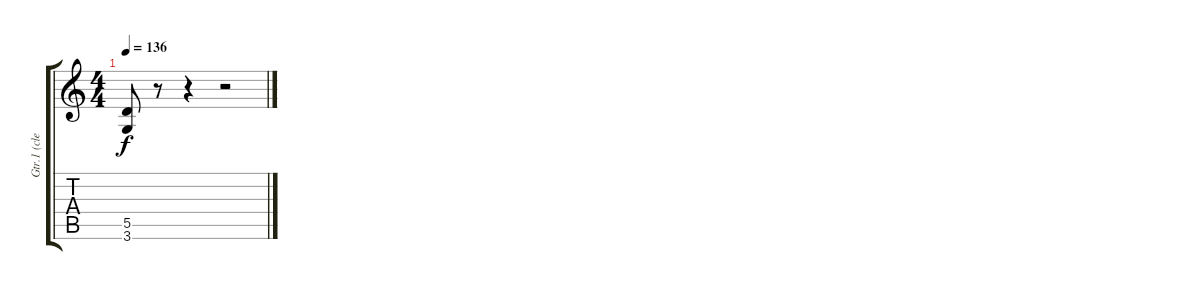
\track ("Gtr.1 (clean)" "Gtr.1 (cle") {instrument electricguitarclean}
\staff {score tabs}
\tuning (E4 B3 G3 D3 A2 E2) {hide}
\ts (4 4)
\tempo 136
\clef g2
\ks c
(5.5 3.6).8{dy f} r.8 r.4 r.2
